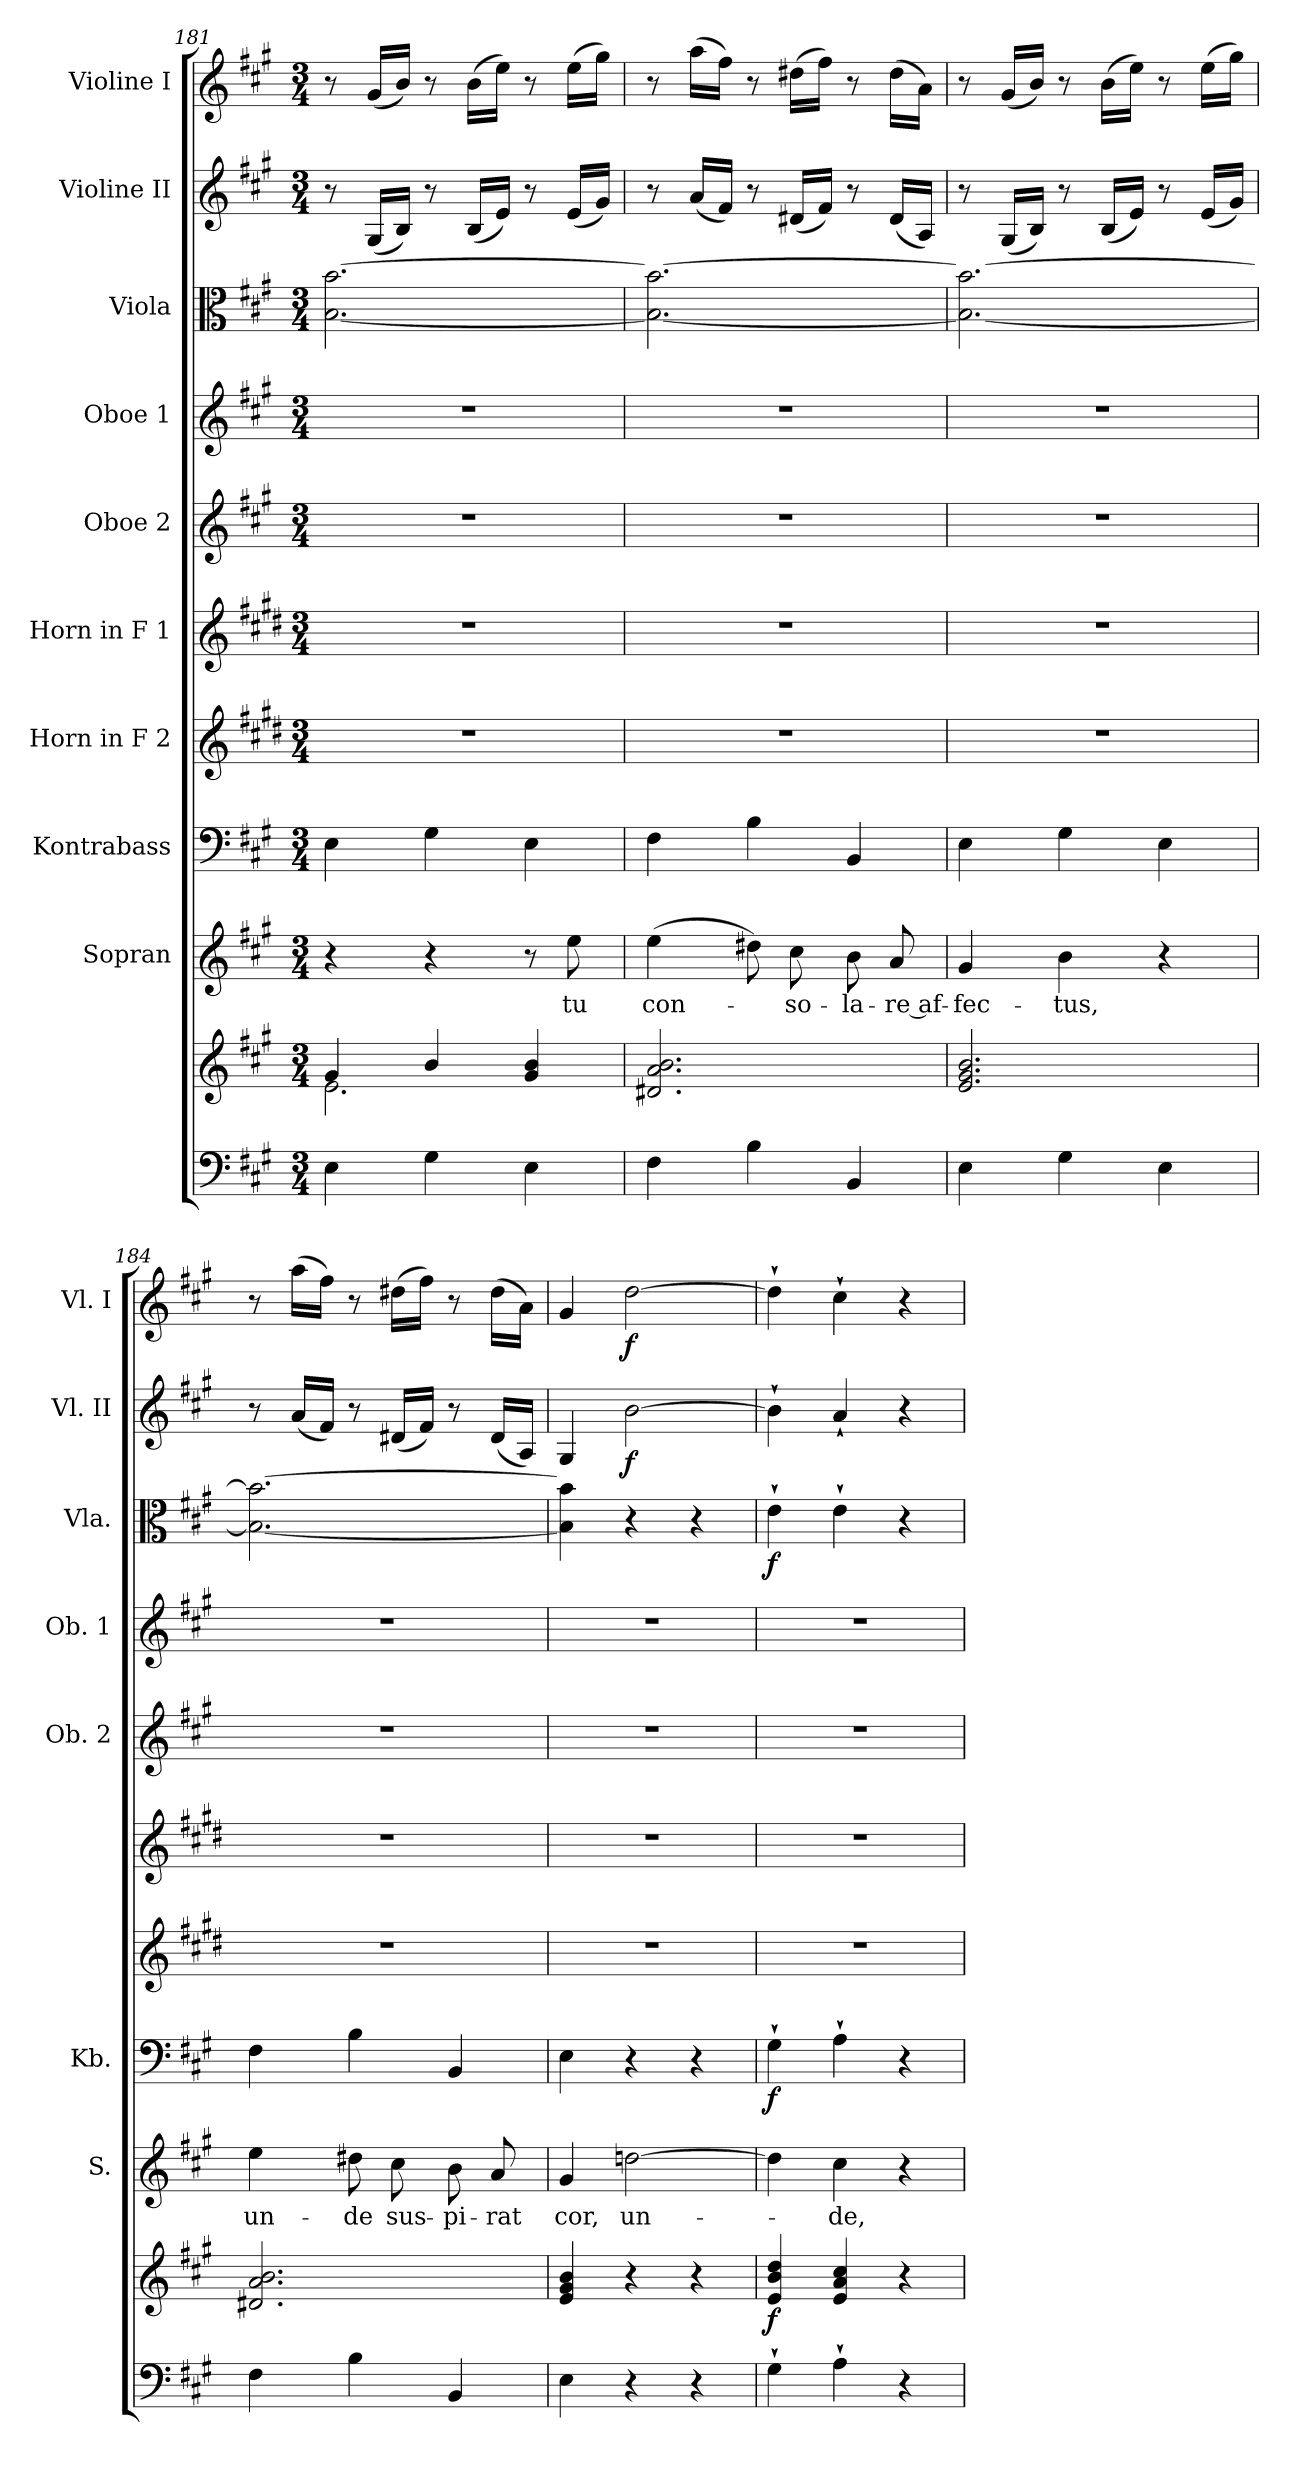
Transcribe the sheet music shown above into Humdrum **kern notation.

**kern	**kern	**dynam	**kern	**text	**kern	**dynam	**kern	**kern	**kern	**kern	**kern	**dynam	**kern	**dynam	**kern	**dynam
*part10	*part10	*part10	*part9	*part9	*part8	*part8	*part7	*part6	*part5	*part4	*part3	*part3	*part2	*part2	*part1	*part1
*staff11	*staff10	*staff10/11	*staff9	*staff9	*staff8	*staff8	*staff7	*staff6	*staff5	*staff4	*staff3	*staff3	*staff2	*staff2	*staff1	*staff1
*	*	*	*I"Sopran	*	*I"Kontrabass	*	*I"Horn in F 2	*I"Horn in F 1	*I"Oboe 2	*I"Oboe 1	*I"Viola	*	*I"Violine II	*	*I"Violine I	*
*	*	*	*I'S.	*	*I'Kb.	*	*	*	*I'Ob. 2	*I'Ob. 1	*I'Vla.	*	*I'Vl. II	*	*I'Vl. I	*
*clefF4	*clefG2	*	*clefG2	*	*clefF4	*	*clefG2	*clefG2	*clefG2	*clefG2	*clefC3	*	*clefG2	*	*clefG2	*
*	*	*	*	*	*ITrd7c12	*	*ITrd4c7	*ITrd4c7	*	*	*	*	*	*	*	*
*k[f#c#g#]	*k[f#c#g#]	*	*k[f#c#g#]	*	*k[f#c#g#]	*	*k[f#c#g#]	*k[f#c#g#]	*k[f#c#g#]	*k[f#c#g#]	*k[f#c#g#]	*	*k[f#c#g#]	*	*k[f#c#g#]	*
*A:	*A:	*	*A:	*	*A:	*	*A:	*A:	*A:	*A:	*A:	*	*A:	*	*A:	*
*M3/4	*M3/4	*	*M3/4	*	*M3/4	*	*M3/4	*M3/4	*M3/4	*M3/4	*M3/4	*	*M3/4	*	*M3/4	*
=181	=181	=181	=181	=181	=181	=181	=181	=181	=181	=181	=181	=181	=181	=181	=181	=181
*	*^	*	*	*	*	*	*	*	*	*	*	*	*	*	*	*
4E\	4g#/	2.e\	.	4r	.	4EE\	.	2.r	2.r	2.r	2.r	[2.B\ [2.b\	.	8r	.	8r	.
.	.	.	.	.	.	.	.	.	.	.	.	.	.	(<16G#/LL	.	(<16g#/LL	.
.	.	.	.	.	.	.	.	.	.	.	.	.	.	16B/JJ)	.	16b/JJ)	.
4G#\	4b/	.	.	4r	.	4GG#\	.	.	.	.	.	.	.	8r	.	8r	.
.	.	.	.	.	.	.	.	.	.	.	.	.	.	(<16B/LL	.	(>16b\LL	.
.	.	.	.	.	.	.	.	.	.	.	.	.	.	16e/JJ)	.	16ee\JJ)	.
4E\	4g#/ 4b/	.	.	8r	.	4EE\	.	.	.	.	.	.	.	8r	.	8r	.
!	!	!	!	!	!LO:LY:b	!	!	!	!	!	!	!	!	!	!	!	!
.	.	.	.	8ee\	tu	.	.	.	.	.	.	.	.	(<16e/LL	.	(>16ee\LL	.
.	.	.	.	.	.	.	.	.	.	.	.	.	.	16g#/JJ)	.	16gg#\JJ)	.
*	*v	*v	*	*	*	*	*	*	*	*	*	*	*	*	*	*	*
!!LO:PB:g=z
=182	=182	=182	=182	=182	=182	=182	=182	=182	=182	=182	=182	=182	=182	=182	=182	=182
!	!	!	!	!LO:LY:b	!	!	!	!	!	!	!	!	!	!	!	!
4F#\	2.d#X/ 2.a/ 2.b/	.	(>4ee\	con-	4FF#\	.	2.r	2.r	2.r	2.r	2.B\_ 2.b\_	.	8r	.	8r	.
.	.	.	.	.	.	.	.	.	.	.	.	.	(<16a/LL	.	(>16aa\LL	.
.	.	.	.	.	.	.	.	.	.	.	.	.	16f#/JJ)	.	16ff#\JJ)	.
4B\	.	.	8dd#X\)	.	4BB\	.	.	.	.	.	.	.	8r	.	8r	.
!	!	!	!	!LO:LY:b	!	!	!	!	!	!	!	!	!	!	!	!
.	.	.	8cc#\	-so-	.	.	.	.	.	.	.	.	(<16d#X/LL	.	(>16dd#X\LL	.
.	.	.	.	.	.	.	.	.	.	.	.	.	16f#/JJ)	.	16ff#\JJ)	.
!	!	!	!	!LO:LY:b	!	!	!	!	!	!	!	!	!	!	!	!
4BB/	.	.	8b\	-la-	4BBB/	.	.	.	.	.	.	.	8r	.	8r	.
!	!	!	!	!LO:LY:b	!	!	!	!	!	!	!	!	!	!	!	!
.	.	.	8a/	-re af-	.	.	.	.	.	.	.	.	(<16d#/LL	.	(>16dd#\LL	.
.	.	.	.	.	.	.	.	.	.	.	.	.	16A/JJ)	.	16a\JJ)	.
=183	=183	=183	=183	=183	=183	=183	=183	=183	=183	=183	=183	=183	=183	=183	=183	=183
!	!	!	!	!LO:LY:b	!	!	!	!	!	!	!	!	!	!	!	!
4E\	2.e/ 2.g#/ 2.b/	.	4g#/	-fec-	4EE\	.	2.r	2.r	2.r	2.r	2.B\_ 2.b\_	.	8r	.	8r	.
.	.	.	.	.	.	.	.	.	.	.	.	.	(<16G#/LL	.	(<16g#/LL	.
.	.	.	.	.	.	.	.	.	.	.	.	.	16B/JJ)	.	16b/JJ)	.
!	!	!	!	!LO:LY:b	!	!	!	!	!	!	!	!	!	!	!	!
4G#\	.	.	4b\	-tus,	4GG#\	.	.	.	.	.	.	.	8r	.	8r	.
.	.	.	.	.	.	.	.	.	.	.	.	.	(<16B/LL	.	(>16b\LL	.
.	.	.	.	.	.	.	.	.	.	.	.	.	16e/JJ)	.	16ee\JJ)	.
4E\	.	.	4r	.	4EE\	.	.	.	.	.	.	.	8r	.	8r	.
.	.	.	.	.	.	.	.	.	.	.	.	.	(<16e/LL	.	(>16ee\LL	.
.	.	.	.	.	.	.	.	.	.	.	.	.	16g#/JJ)	.	16gg#\JJ)	.
=184	=184	=184	=184	=184	=184	=184	=184	=184	=184	=184	=184	=184	=184	=184	=184	=184
!	!	!	!	!LO:LY:b	!	!	!	!	!	!	!	!	!	!	!	!
4F#\	2.d#X/ 2.a/ 2.b/	.	4ee\	un-	4FF#\	.	2.r	2.r	2.r	2.r	2.B\_ 2.b\_	.	8r	.	8r	.
.	.	.	.	.	.	.	.	.	.	.	.	.	(<16a/LL	.	(>16aa\LL	.
.	.	.	.	.	.	.	.	.	.	.	.	.	16f#/JJ)	.	16ff#\JJ)	.
!	!	!	!	!LO:LY:b	!	!	!	!	!	!	!	!	!	!	!	!
4B\	.	.	8dd#X\	-de	4BB\	.	.	.	.	.	.	.	8r	.	8r	.
!	!	!	!	!LO:LY:b	!	!	!	!	!	!	!	!	!	!	!	!
.	.	.	8cc#\	sus-	.	.	.	.	.	.	.	.	(<16d#X/LL	.	(>16dd#X\LL	.
.	.	.	.	.	.	.	.	.	.	.	.	.	16f#/JJ)	.	16ff#\JJ)	.
!	!	!	!	!LO:LY:b	!	!	!	!	!	!	!	!	!	!	!	!
4BB/	.	.	8b\	-pi-	4BBB/	.	.	.	.	.	.	.	8r	.	8r	.
!	!	!	!	!LO:LY:b	!	!	!	!	!	!	!	!	!	!	!	!
.	.	.	8a/	-rat	.	.	.	.	.	.	.	.	(<16d#/LL	.	(>16dd#\LL	.
.	.	.	.	.	.	.	.	.	.	.	.	.	16A/JJ)	.	16a\JJ)	.
=185	=185	=185	=185	=185	=185	=185	=185	=185	=185	=185	=185	=185	=185	=185	=185	=185
!	!	!	!	!LO:LY:b	!	!	!	!	!	!	!	!	!	!	!	!
4E\	4e/ 4g#/ 4b/	.	4g#/	cor,	4EE\	.	2.r	2.r	2.r	2.r	4B\] 4b\]	.	4G#/	.	4g#/	.
!	!	!	!	!LO:LY:b	!	!	!	!	!	!	!	!	!	!LO:DY:b	!	!LO:DY:b
4r	4r	.	[2ddn\	un-	4r	.	.	.	.	.	4r	.	[2b\	f	[2dd\	f
4r	4r	.	.	.	4r	.	.	.	.	.	4r	.	.	.	.	.
=186	=186	=186	=186	=186	=186	=186	=186	=186	=186	=186	=186	=186	=186	=186	=186	=186
!	!	!LO:DY:b	!	!	!	!LO:DY:b	!	!	!	!	!	!LO:DY:b	!	!	!	!
4G#`>\	4e/ 4b/ 4dd/	f	4dd\]	.	4GG#`>\	f	2.r	2.r	2.r	2.r	4e`>\	f	4b`>\]	.	4dd`>\]	.
!	!	!	!	!LO:LY:b	!	!	!	!	!	!	!	!	!	!	!	!
4A`>\	4e/ 4a/ 4cc#/	.	4cc#\	-de,	4AA`>\	.	.	.	.	.	4e`>\	.	4a`</	.	4cc#`>\	.
4r	4r	.	4r	.	4r	.	.	.	.	.	4r	.	4r	.	4r	.
=	=	=	=	=	=	=	=	=	=	=	=	=	=	=	=	=
*-	*-	*-	*-	*-	*-	*-	*-	*-	*-	*-	*-	*-	*-	*-	*-	*-
